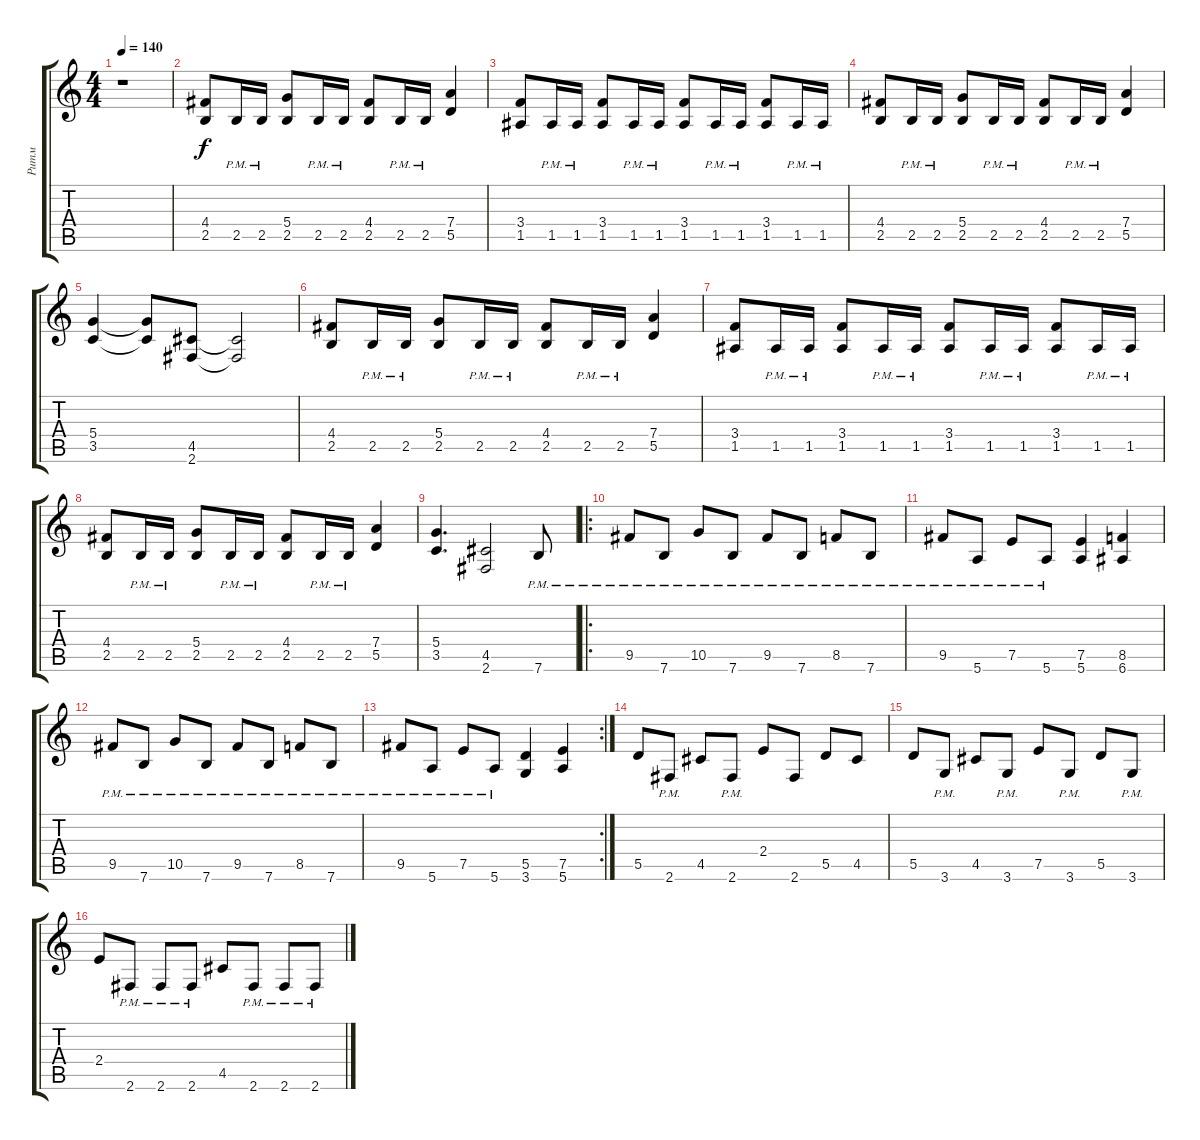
\track ("Ритм" "Ритм") {instrument distortionguitar}
\staff {score tabs}
\tuning (E4 B3 G3 D3 A2 E2) {hide}
\ts (4 4)
\tempo 140
\clef g2
\ks c
r.1{dy f instrument distortionguitar} |
(4.4 2.5).8 2.5{pm}.16 2.5{pm}.16 (5.4 2.5).8 2.5{pm}.16 2.5{pm}.16 (4.4 2.5).8 2.5{pm}.16 2.5{pm}.16 (7.4 5.5).4 |
(3.4 1.5).8 1.5{pm}.16 1.5{pm}.16 (3.4 1.5).8 1.5{pm}.16 1.5{pm}.16 (3.4 1.5).8 1.5{pm}.16 1.5{pm}.16 (3.4 1.5).8 1.5{pm}.16 1.5{pm}.16 |
(4.4 2.5).8 2.5{pm}.16 2.5{pm}.16 (5.4 2.5).8 2.5{pm}.16 2.5{pm}.16 (4.4 2.5).8 2.5{pm}.16 2.5{pm}.16 (7.4 5.5).4 |
(5.4 3.5).4 (5.4{t} 3.5{t}).8 (4.5 2.6).8 (4.5{t} 2.6{t}).2 |
(4.4 2.5).8 2.5{pm}.16 2.5{pm}.16 (5.4 2.5).8 2.5{pm}.16 2.5{pm}.16 (4.4 2.5).8 2.5{pm}.16 2.5{pm}.16 (7.4 5.5).4 |
(3.4 1.5).8 1.5{pm}.16 1.5{pm}.16 (3.4 1.5).8 1.5{pm}.16 1.5{pm}.16 (3.4 1.5).8 1.5{pm}.16 1.5{pm}.16 (3.4 1.5).8 1.5{pm}.16 1.5{pm}.16 |
(4.4 2.5).8 2.5{pm}.16 2.5{pm}.16 (5.4 2.5).8 2.5{pm}.16 2.5{pm}.16 (4.4 2.5).8 2.5{pm}.16 2.5{pm}.16 (7.4 5.5).4 |
(5.4 3.5).4{d} (4.5 2.6).2 7.6{pm}.8 |
\ro
9.5{pm}.8 7.6{pm}.8 10.5{pm}.8 7.6{pm}.8 9.5{pm}.8 7.6{pm}.8 8.5{pm}.8 7.6{pm}.8 |
9.5{pm}.8 5.6{pm}.8 7.5{pm}.8 5.6{pm}.8 (7.5 5.6).4 (8.5 6.6).4 |
9.5{pm}.8 7.6{pm}.8 10.5{pm}.8 7.6{pm}.8 9.5{pm}.8 7.6{pm}.8 8.5{pm}.8 7.6{pm}.8 |
\rc 2
9.5{pm}.8 5.6{pm}.8 7.5{pm}.8 5.6{pm}.8 (5.5 3.6).4 (7.5 5.6).4 |
5.5.8 2.6{pm}.8 4.5.8 2.6{pm}.8 2.4.8 2.6.8 5.5.8 4.5.8 |
5.5.8 3.6{pm}.8 4.5.8 3.6{pm}.8 7.5.8 3.6{pm}.8 5.5.8 3.6{pm}.8 |
2.4.8 2.6{pm}.8 2.6{pm}.8 2.6{pm}.8 4.5.8 2.6{pm}.8 2.6{pm}.8 2.6{pm}.8
